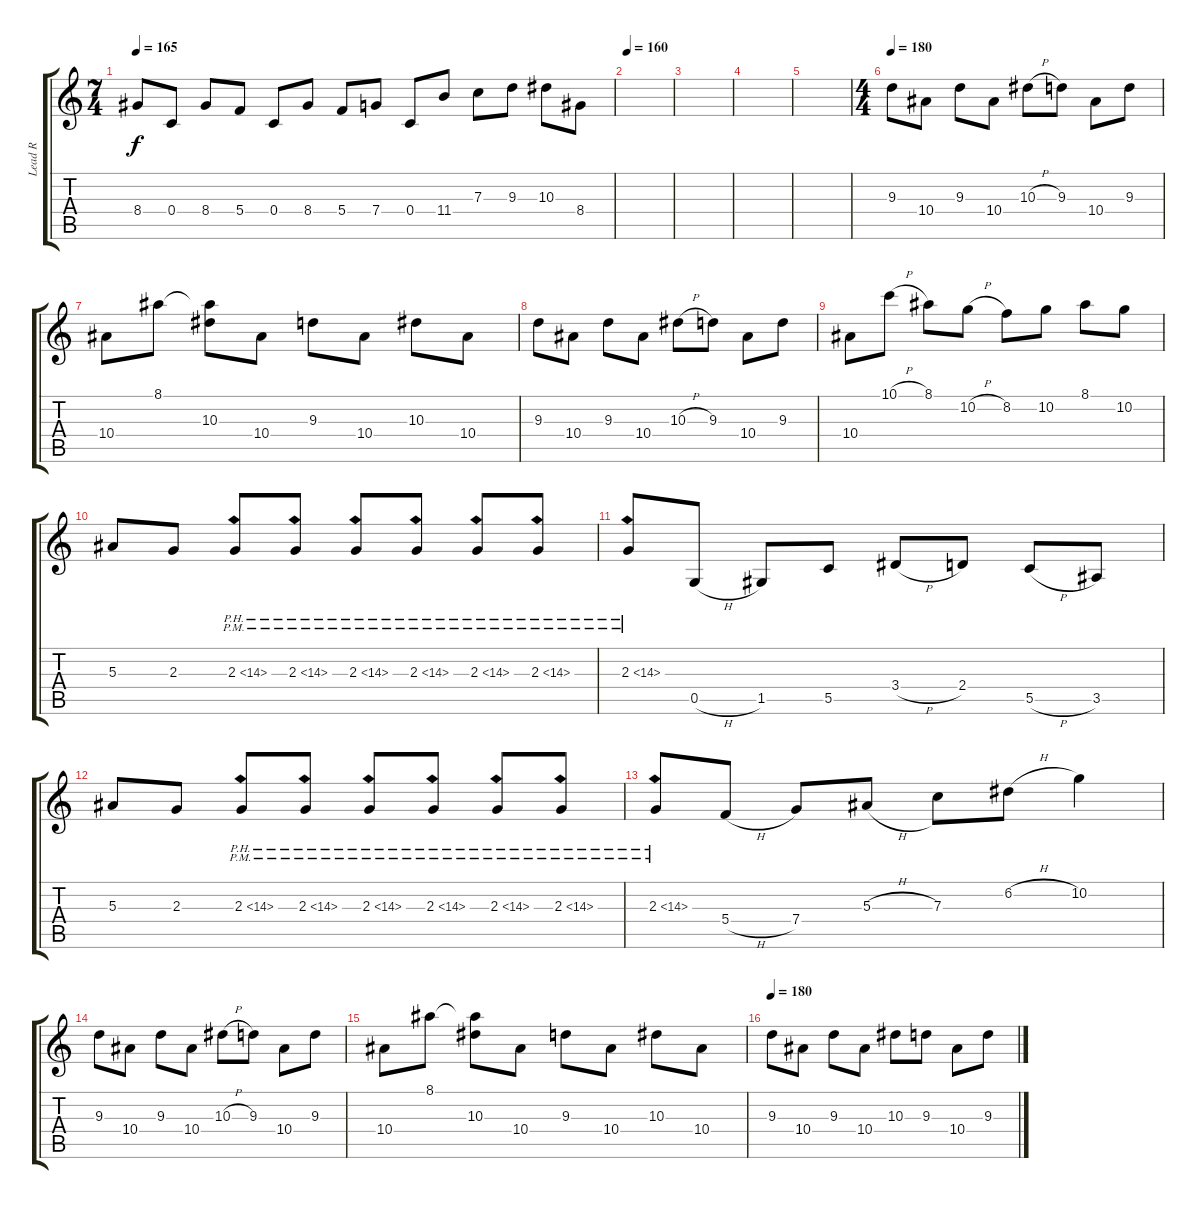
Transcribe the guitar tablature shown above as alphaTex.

\track ("Lead R" "Lead R") {instrument overdrivenguitar}
\staff {score tabs}
\tuning (D4 A3 F3 C3 G2 C2) {hide}
\ts (7 4)
\tempo 165
\clef g2
\ks c
8.4.8{dy f} 0.4.8 8.4.8 5.4.8 0.4.8 8.4.8 5.4.8 7.4.8 0.4.8 11.4.8 7.3.8 9.3.8 10.3.8 8.4.8 |
\tempo 160
|
|
|
|
\ts (4 4)
\tempo 180
9.3.8 10.4.8 9.3.8 10.4.8 10.3{h}.8 9.3.8 10.4.8 9.3.8 |
10.4.8 8.1.8 (8.1{t} 10.3).8 10.4.8 9.3.8 10.4.8 10.3.8 10.4.8 |
9.3.8 10.4.8 9.3.8 10.4.8 10.3{h}.8 9.3.8 10.4.8 9.3.8 |
10.4.8 10.1{h}.8 8.1.8 10.2{h}.8 8.2.8 10.2.8 8.1.8 10.2.8 |
5.3.8 2.3.8 2.3{ph 12 pm}.8 2.3{ph 12 pm}.8 2.3{ph 12 pm}.8 2.3{ph 12 pm}.8 2.3{ph 12 pm}.8 2.3{ph 12 pm}.8 |
2.3{ph 12 pm}.8 0.5{h}.8 1.5.8 5.5.8 3.4{h}.8 2.4.8 5.5{h}.8 3.5.8 |
5.3.8 2.3.8 2.3{ph 12 pm}.8 2.3{ph 12 pm}.8 2.3{ph 12 pm}.8 2.3{ph 12 pm}.8 2.3{ph 12 pm}.8 2.3{ph 12 pm}.8 |
2.3{ph 12 pm}.8 5.4{h}.8 7.4.8 5.3{h}.8 7.3.8 6.2{h}.8 10.2.4 |
9.3.8 10.4.8 9.3.8 10.4.8 10.3{h}.8 9.3.8 10.4.8 9.3.8 |
10.4.8 8.1.8 (8.1{t} 10.3).8 10.4.8 9.3.8 10.4.8 10.3.8 10.4.8 |
\tempo 180
9.3.8 10.4.8 9.3.8 10.4.8 10.3.8 9.3.8 10.4.8 9.3.8
